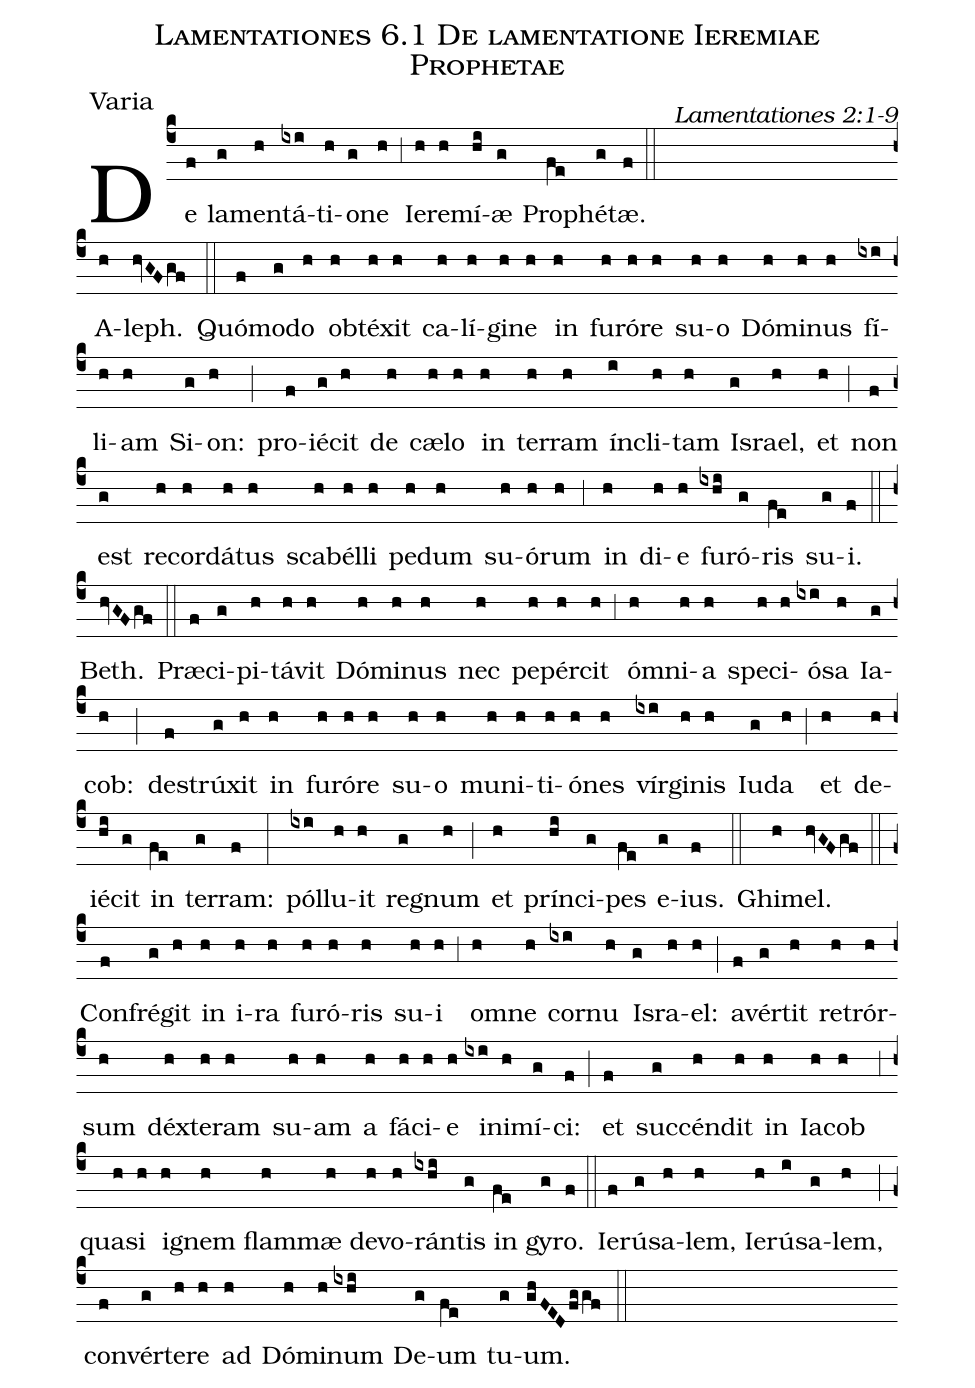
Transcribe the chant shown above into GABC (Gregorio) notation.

name:Lamentationes 6.1 De lamentatione Ieremiae Prophetae;
office-part:Varia;
commentary:Lamentationes 2:1-9;
%%
(c4) De(f) la(g)men(h)tá(ixi)ti(h)o(g)ne(h) (,3) Ie(h)re(h)mí(hi)æ(g) Pro(fe)phé(g)tæ.(f) (::) (Z)

A(h)leph.(hvGFgf) (::) Quó(f)mo(g)do(h) ob(h)té(h)xit(h) ca(h)lí(h)gi(h)ne(h) in(h) fu(h)ró(h)re(h) su(h)o(h) Dó(h)mi(h)nus(h) fí(ixi)li(h)am(h) Si(g)on:(h) (;) pro(f)ié(g)cit(h) de(h) cæ(h)lo(h) in(h) ter(h)ram(h) ín(i)cli(h)tam(h) Is(g)rael,(h) et(h) (;) non(f) est(g) re(h)cor(h)dá(h)tus(h) sca(h)bél(h)li(h) pe(h)dum(h) su(h)ó(h)rum(h) (,3) in(h) di(h)e(h) fu(ixhi)ró(g)ris(fe) su(g)i.(f) (::)

Beth.(hvGFgf) (::) Præ(f)ci(g)pi(h)tá(h)vit(h) Dó(h)mi(h)nus(h) nec(h) pe(h)pér(h)cit(h) (,3) óm(h)ni(h)a(h) spe(h)ci(h)ó(ixi)sa(h) Ia(g)cob:(h) (;) de(f)strú(g)xit(h) in(h) fu(h)ró(h)re(h) su(h)o(h) mu(h)ni(h)ti(h)ó(h)nes(h) vír(ixi)gi(h)nis(h) Iu(g)da(h) (;) et(h) de(h)ié(hi)cit(g) in(fe) ter(g)ram:(f) (:) pól(ixi)lu(h)it(h) re(g)gnum(h) (;) et(h) prín(hi)ci(g)pes(fe) e(g)ius.(f) (::)

Ghi(h)mel.(hvGFgf) (::) Con(f)fré(g)git(h) in(h) i(h)ra(h) fu(h)ró(h)ris(h) su(h)i(h) (,3) om(h)ne(h) cor(ixi)nu(h) Is(g)ra(h)el:(h) (;) a(f)vér(g)tit(h) re(h)trór(h)sum(h) déx(h)te(h)ram(h) su(h)am(h) a(h) fá(h)ci(h)e(h) i(ixi)ni(h)mí(g)ci:(f) (;) et(f) suc(g)cén(h)dit(h) in(h) Ia(h)cob(h) (,3) qua(h)si(h) i(h)gnem(h) flam(h)mæ(h) de(h)vo(h)rán(ixhi)tis(g) in(fe) gy(g)ro.(f) (::)



%%1965: Ie(f)rú(g)sa(h)lem,(i) Ie(h)rú(g)sa(h)lem,(h) (;)

%%1949:

Ie(f)rú(g)sa(h)lem,(h) Ie(h)rú(i)sa(g)lem,(h) (;)



 con(f)vér(g)te(h)re(h) ad(h) Dó(h)mi(h)num(ixhi) De(g)um(fe) tu(g)um.(gh/FEDfggf) (::)
